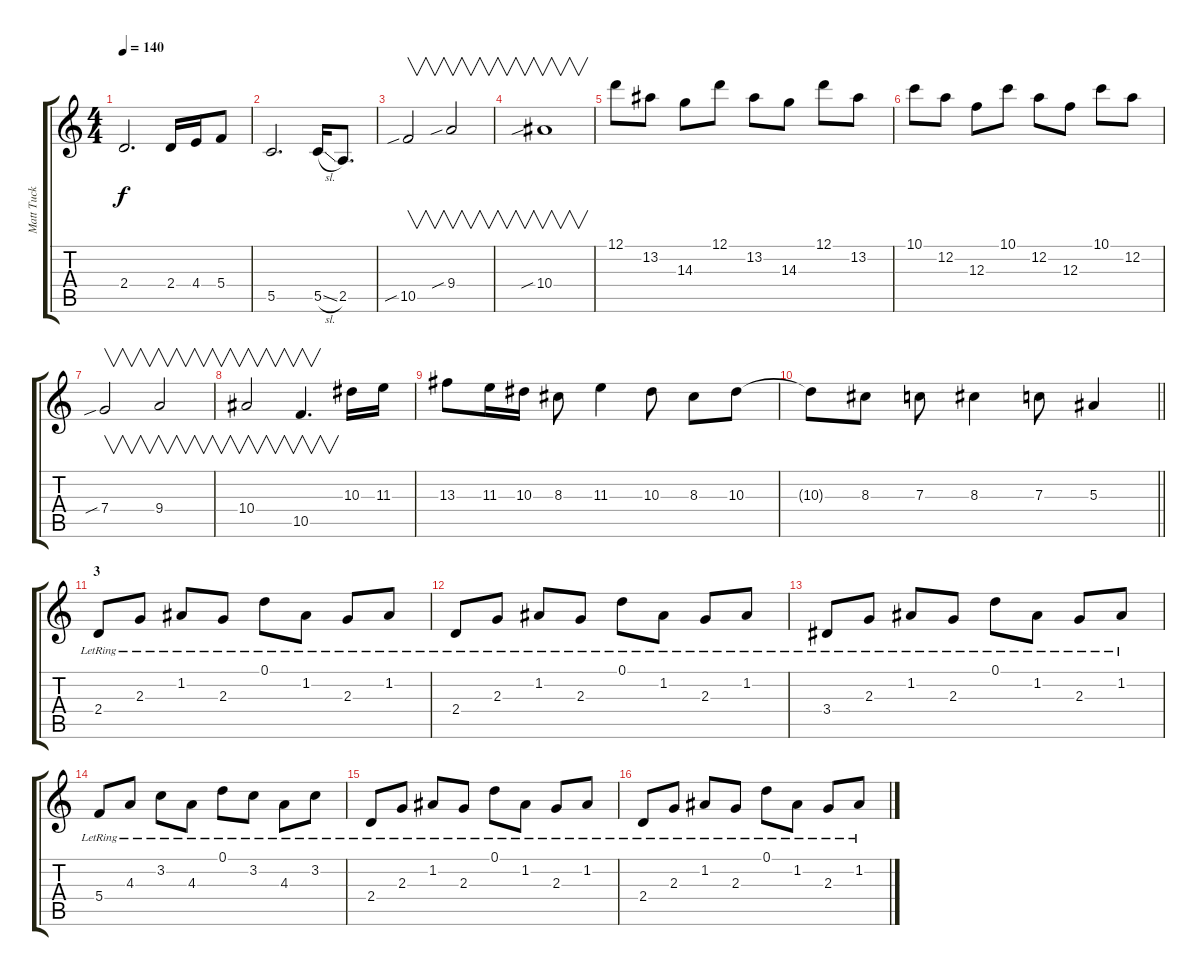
\track ("Matt Tuck" "Matt Tuck") {instrument acousticguitarsteel}
\staff {score tabs}
\tuning (D4 A3 F3 C3 G2 C2) {hide}
\ts (4 4)
\tempo 140
\clef g2
\ks c
2.4.2{d dy f} 2.4.16 4.4.16 5.4.8 |
5.5.2{d} 5.5{sl}.16 2.5.8{d} |
10.5{sib}.2{v} 9.4{sib}.2{v} |
10.4{sib}.1{v} |
12.1.8 13.2.8 14.3.8 12.1.8 13.2.8 14.3.8 12.1.8 13.2.8 |
10.1.8 12.2.8 12.3.8 10.1.8 12.2.8 12.3.8 10.1.8 12.2.8 |
7.4{sib}.2{v} 9.4.2{v} |
10.4.2{v} 10.5.4{v d} 10.3.16 11.3.16 |
13.3.8 11.3.16 10.3.16 8.3.8 11.3.4 10.3.8 8.3.8 10.3.8 |
\barLineRight lightlight
10.3{t}.8 8.3.8 7.3.8 8.3.4 7.3.8 5.3.4 |
\section ("" "3")
2.4{lr}.8 2.3{lr}.8 1.2{lr}.8 2.3{lr}.8 0.1{lr}.8 1.2{lr}.8 2.3{lr}.8 1.2{lr}.8 |
2.4{lr}.8 2.3{lr}.8 1.2{lr}.8 2.3{lr}.8 0.1{lr}.8 1.2{lr}.8 2.3{lr}.8 1.2{lr}.8 |
3.4{lr}.8 2.3{lr}.8 1.2{lr}.8 2.3{lr}.8 0.1{lr}.8 1.2{lr}.8 2.3{lr}.8 1.2{lr}.8 |
5.4{lr}.8 4.3{lr}.8 3.2{lr}.8 4.3{lr}.8 0.1{lr}.8 3.2{lr}.8 4.3{lr}.8 3.2{lr}.8 |
2.4{lr}.8 2.3{lr}.8 1.2{lr}.8 2.3{lr}.8 0.1{lr}.8 1.2{lr}.8 2.3{lr}.8 1.2{lr}.8 |
2.4{lr}.8 2.3{lr}.8 1.2{lr}.8 2.3{lr}.8 0.1{lr}.8 1.2{lr}.8 2.3{lr}.8 1.2{lr}.8
